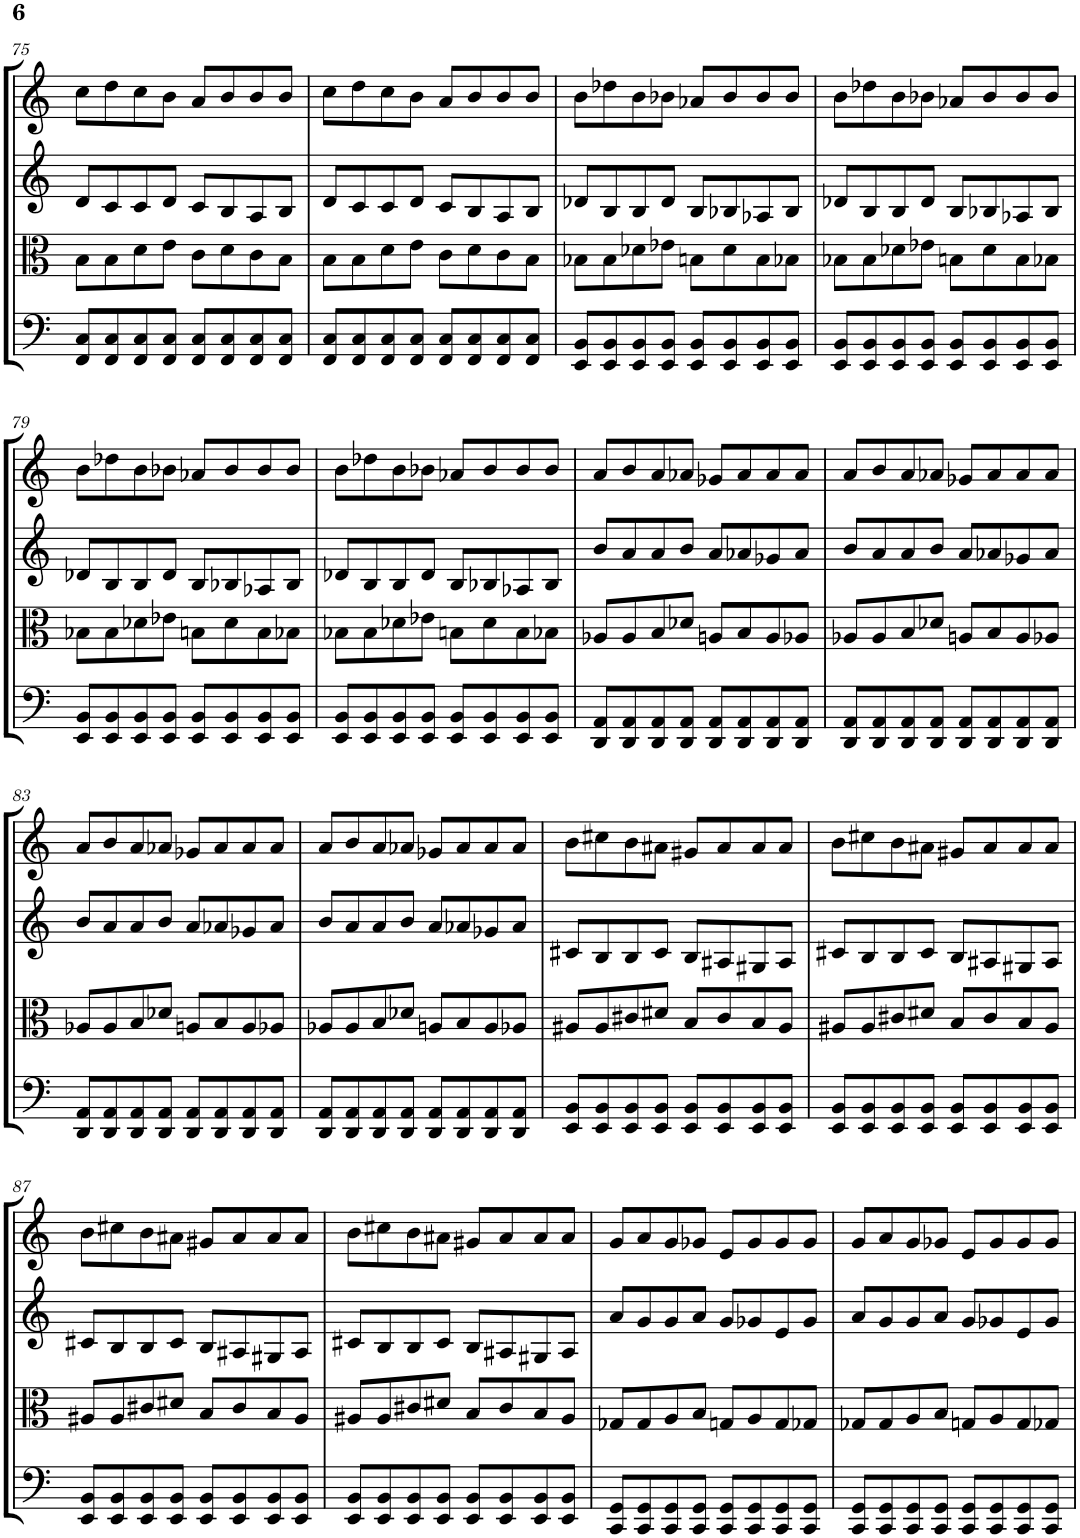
**kern	**kern	**kern	**kern
*part4	*part3	*part2	*part1
*staff4	*staff3	*staff2	*staff1
*I"Violoncello	*I"Viola	*I"Violin II	*I"Violin I
*I'Vc	*I'Vla	*I'Vln	*I'Vln
!!LO:PB:g=z
*clefF4	*clefC3	*clefG2	*clefG2
*k[]	*k[]	*k[]	*k[]
*M4/4	*M4/4	*M4/4	*M4/4
=75	=75	=75	=75
8FF/ 8C/L	8B\L	8d/L	8cc\L
8FF/ 8C/	8B\	8c/	8dd\
8FF/ 8C/	8d\	8c/	8cc\
8FF/ 8C/J	8e\J	8d/J	8b\J
8FF/ 8C/L	8c\L	8c/L	8a/L
8FF/ 8C/	8d\	8B/	8b/
8FF/ 8C/	8c\	8A/	8b/
8FF/ 8C/J	8B\J	8B/J	8b/J
=76	=76	=76	=76
8FF/ 8C/L	8B\L	8d/L	8cc\L
8FF/ 8C/	8B\	8c/	8dd\
8FF/ 8C/	8d\	8c/	8cc\
8FF/ 8C/J	8e\J	8d/J	8b\J
8FF/ 8C/L	8c\L	8c/L	8a/L
8FF/ 8C/	8d\	8B/	8b/
8FF/ 8C/	8c\	8A/	8b/
8FF/ 8C/J	8B\J	8B/J	8b/J
=77	=77	=77	=77
8EE/ 8BB/L	8B-X\L	8d-X/L	8b\L
8EE/ 8BB/	8B-\	8B/	8dd-X\
8EE/ 8BB/	8d-X\	8B/	8b\
8EE/ 8BB/J	8e-X\J	8d-/J	8b-X\J
8EE/ 8BB/L	8Bn\L	8B/L	8a-X/L
8EE/ 8BB/	8d-\	8B-X/	8b-/
8EE/ 8BB/	8B\	8A-X/	8b-/
8EE/ 8BB/J	8B-X\J	8B-/J	8b-/J
=78	=78	=78	=78
8EE/ 8BB/L	8B-X\L	8d-X/L	8b\L
8EE/ 8BB/	8B-\	8B/	8dd-X\
8EE/ 8BB/	8d-X\	8B/	8b\
8EE/ 8BB/J	8e-X\J	8d-/J	8b-X\J
8EE/ 8BB/L	8Bn\L	8B/L	8a-X/L
8EE/ 8BB/	8d-\	8B-X/	8b-/
8EE/ 8BB/	8B\	8A-X/	8b-/
8EE/ 8BB/J	8B-X\J	8B-/J	8b-/J
!!LO:LB:g=z
=79	=79	=79	=79
8EE/ 8BB/L	8B-X\L	8d-X/L	8b\L
8EE/ 8BB/	8B-\	8B/	8dd-X\
8EE/ 8BB/	8d-X\	8B/	8b\
8EE/ 8BB/J	8e-X\J	8d-/J	8b-X\J
8EE/ 8BB/L	8Bn\L	8B/L	8a-X/L
8EE/ 8BB/	8d-\	8B-X/	8b-/
8EE/ 8BB/	8B\	8A-X/	8b-/
8EE/ 8BB/J	8B-X\J	8B-/J	8b-/J
=80	=80	=80	=80
8EE/ 8BB/L	8B-X\L	8d-X/L	8b\L
8EE/ 8BB/	8B-\	8B/	8dd-X\
8EE/ 8BB/	8d-X\	8B/	8b\
8EE/ 8BB/J	8e-X\J	8d-/J	8b-X\J
8EE/ 8BB/L	8Bn\L	8B/L	8a-X/L
8EE/ 8BB/	8d-\	8B-X/	8b-/
8EE/ 8BB/	8B\	8A-X/	8b-/
8EE/ 8BB/J	8B-X\J	8B-/J	8b-/J
=81	=81	=81	=81
8DD/ 8AA/L	8A-X/L	8b/L	8a/L
8DD/ 8AA/	8A-/	8a/	8b/
8DD/ 8AA/	8B/	8a/	8a/
8DD/ 8AA/J	8d-X/J	8b/J	8a-X/J
8DD/ 8AA/L	8An/L	8a/L	8g-X/L
8DD/ 8AA/	8B/	8a-X/	8a-/
8DD/ 8AA/	8A/	8g-X/	8a-/
8DD/ 8AA/J	8A-X/J	8a-/J	8a-/J
=82	=82	=82	=82
8DD/ 8AA/L	8A-X/L	8b/L	8a/L
8DD/ 8AA/	8A-/	8a/	8b/
8DD/ 8AA/	8B/	8a/	8a/
8DD/ 8AA/J	8d-X/J	8b/J	8a-X/J
8DD/ 8AA/L	8An/L	8a/L	8g-X/L
8DD/ 8AA/	8B/	8a-X/	8a-/
8DD/ 8AA/	8A/	8g-X/	8a-/
8DD/ 8AA/J	8A-X/J	8a-/J	8a-/J
!!LO:LB:g=z
=83	=83	=83	=83
8DD/ 8AA/L	8A-X/L	8b/L	8a/L
8DD/ 8AA/	8A-/	8a/	8b/
8DD/ 8AA/	8B/	8a/	8a/
8DD/ 8AA/J	8d-X/J	8b/J	8a-X/J
8DD/ 8AA/L	8An/L	8a/L	8g-X/L
8DD/ 8AA/	8B/	8a-X/	8a-/
8DD/ 8AA/	8A/	8g-X/	8a-/
8DD/ 8AA/J	8A-X/J	8a-/J	8a-/J
=84	=84	=84	=84
8DD/ 8AA/L	8A-X/L	8b/L	8a/L
8DD/ 8AA/	8A-/	8a/	8b/
8DD/ 8AA/	8B/	8a/	8a/
8DD/ 8AA/J	8d-X/J	8b/J	8a-X/J
8DD/ 8AA/L	8An/L	8a/L	8g-X/L
8DD/ 8AA/	8B/	8a-X/	8a-/
8DD/ 8AA/	8A/	8g-X/	8a-/
8DD/ 8AA/J	8A-X/J	8a-/J	8a-/J
=85	=85	=85	=85
8EE/ 8BB/L	8A#X/L	8c#X/L	8b\L
8EE/ 8BB/	8A#/	8B/	8cc#X\
8EE/ 8BB/	8c#X/	8B/	8b\
8EE/ 8BB/J	8d#X/J	8c#/J	8a#X\J
8EE/ 8BB/L	8B/L	8B/L	8g#X/L
8EE/ 8BB/	8c#/	8A#X/	8a#/
8EE/ 8BB/	8B/	8G#X/	8a#/
8EE/ 8BB/J	8A#/J	8A#/J	8a#/J
=86	=86	=86	=86
8EE/ 8BB/L	8A#X/L	8c#X/L	8b\L
8EE/ 8BB/	8A#/	8B/	8cc#X\
8EE/ 8BB/	8c#X/	8B/	8b\
8EE/ 8BB/J	8d#X/J	8c#/J	8a#X\J
8EE/ 8BB/L	8B/L	8B/L	8g#X/L
8EE/ 8BB/	8c#/	8A#X/	8a#/
8EE/ 8BB/	8B/	8G#X/	8a#/
8EE/ 8BB/J	8A#/J	8A#/J	8a#/J
!!LO:LB:g=z
=87	=87	=87	=87
8EE/ 8BB/L	8A#X/L	8c#X/L	8b\L
8EE/ 8BB/	8A#/	8B/	8cc#X\
8EE/ 8BB/	8c#X/	8B/	8b\
8EE/ 8BB/J	8d#X/J	8c#/J	8a#X\J
8EE/ 8BB/L	8B/L	8B/L	8g#X/L
8EE/ 8BB/	8c#/	8A#X/	8a#/
8EE/ 8BB/	8B/	8G#X/	8a#/
8EE/ 8BB/J	8A#/J	8A#/J	8a#/J
=88	=88	=88	=88
8EE/ 8BB/L	8A#X/L	8c#X/L	8b\L
8EE/ 8BB/	8A#/	8B/	8cc#X\
8EE/ 8BB/	8c#X/	8B/	8b\
8EE/ 8BB/J	8d#X/J	8c#/J	8a#X\J
8EE/ 8BB/L	8B/L	8B/L	8g#X/L
8EE/ 8BB/	8c#/	8A#X/	8a#/
8EE/ 8BB/	8B/	8G#X/	8a#/
8EE/ 8BB/J	8A#/J	8A#/J	8a#/J
=89	=89	=89	=89
8CC/ 8GG/L	8G-X/L	8a/L	8g/L
8CC/ 8GG/	8G-/	8g/	8a/
8CC/ 8GG/	8A/	8g/	8g/
8CC/ 8GG/J	8B/J	8a/J	8g-X/J
8CC/ 8GG/L	8Gn/L	8g/L	8e/L
8CC/ 8GG/	8A/	8g-X/	8g-/
8CC/ 8GG/	8G/	8e/	8g-/
8CC/ 8GG/J	8G-X/J	8g-/J	8g-/J
=90	=90	=90	=90
8CC/ 8GG/L	8G-X/L	8a/L	8g/L
8CC/ 8GG/	8G-/	8g/	8a/
8CC/ 8GG/	8A/	8g/	8g/
8CC/ 8GG/J	8B/J	8a/J	8g-X/J
8CC/ 8GG/L	8Gn/L	8g/L	8e/L
8CC/ 8GG/	8A/	8g-X/	8g-/
8CC/ 8GG/	8G/	8e/	8g-/
8CC/ 8GG/J	8G-X/J	8g-/J	8g-/J
=	=	=	=
*-	*-	*-	*-
